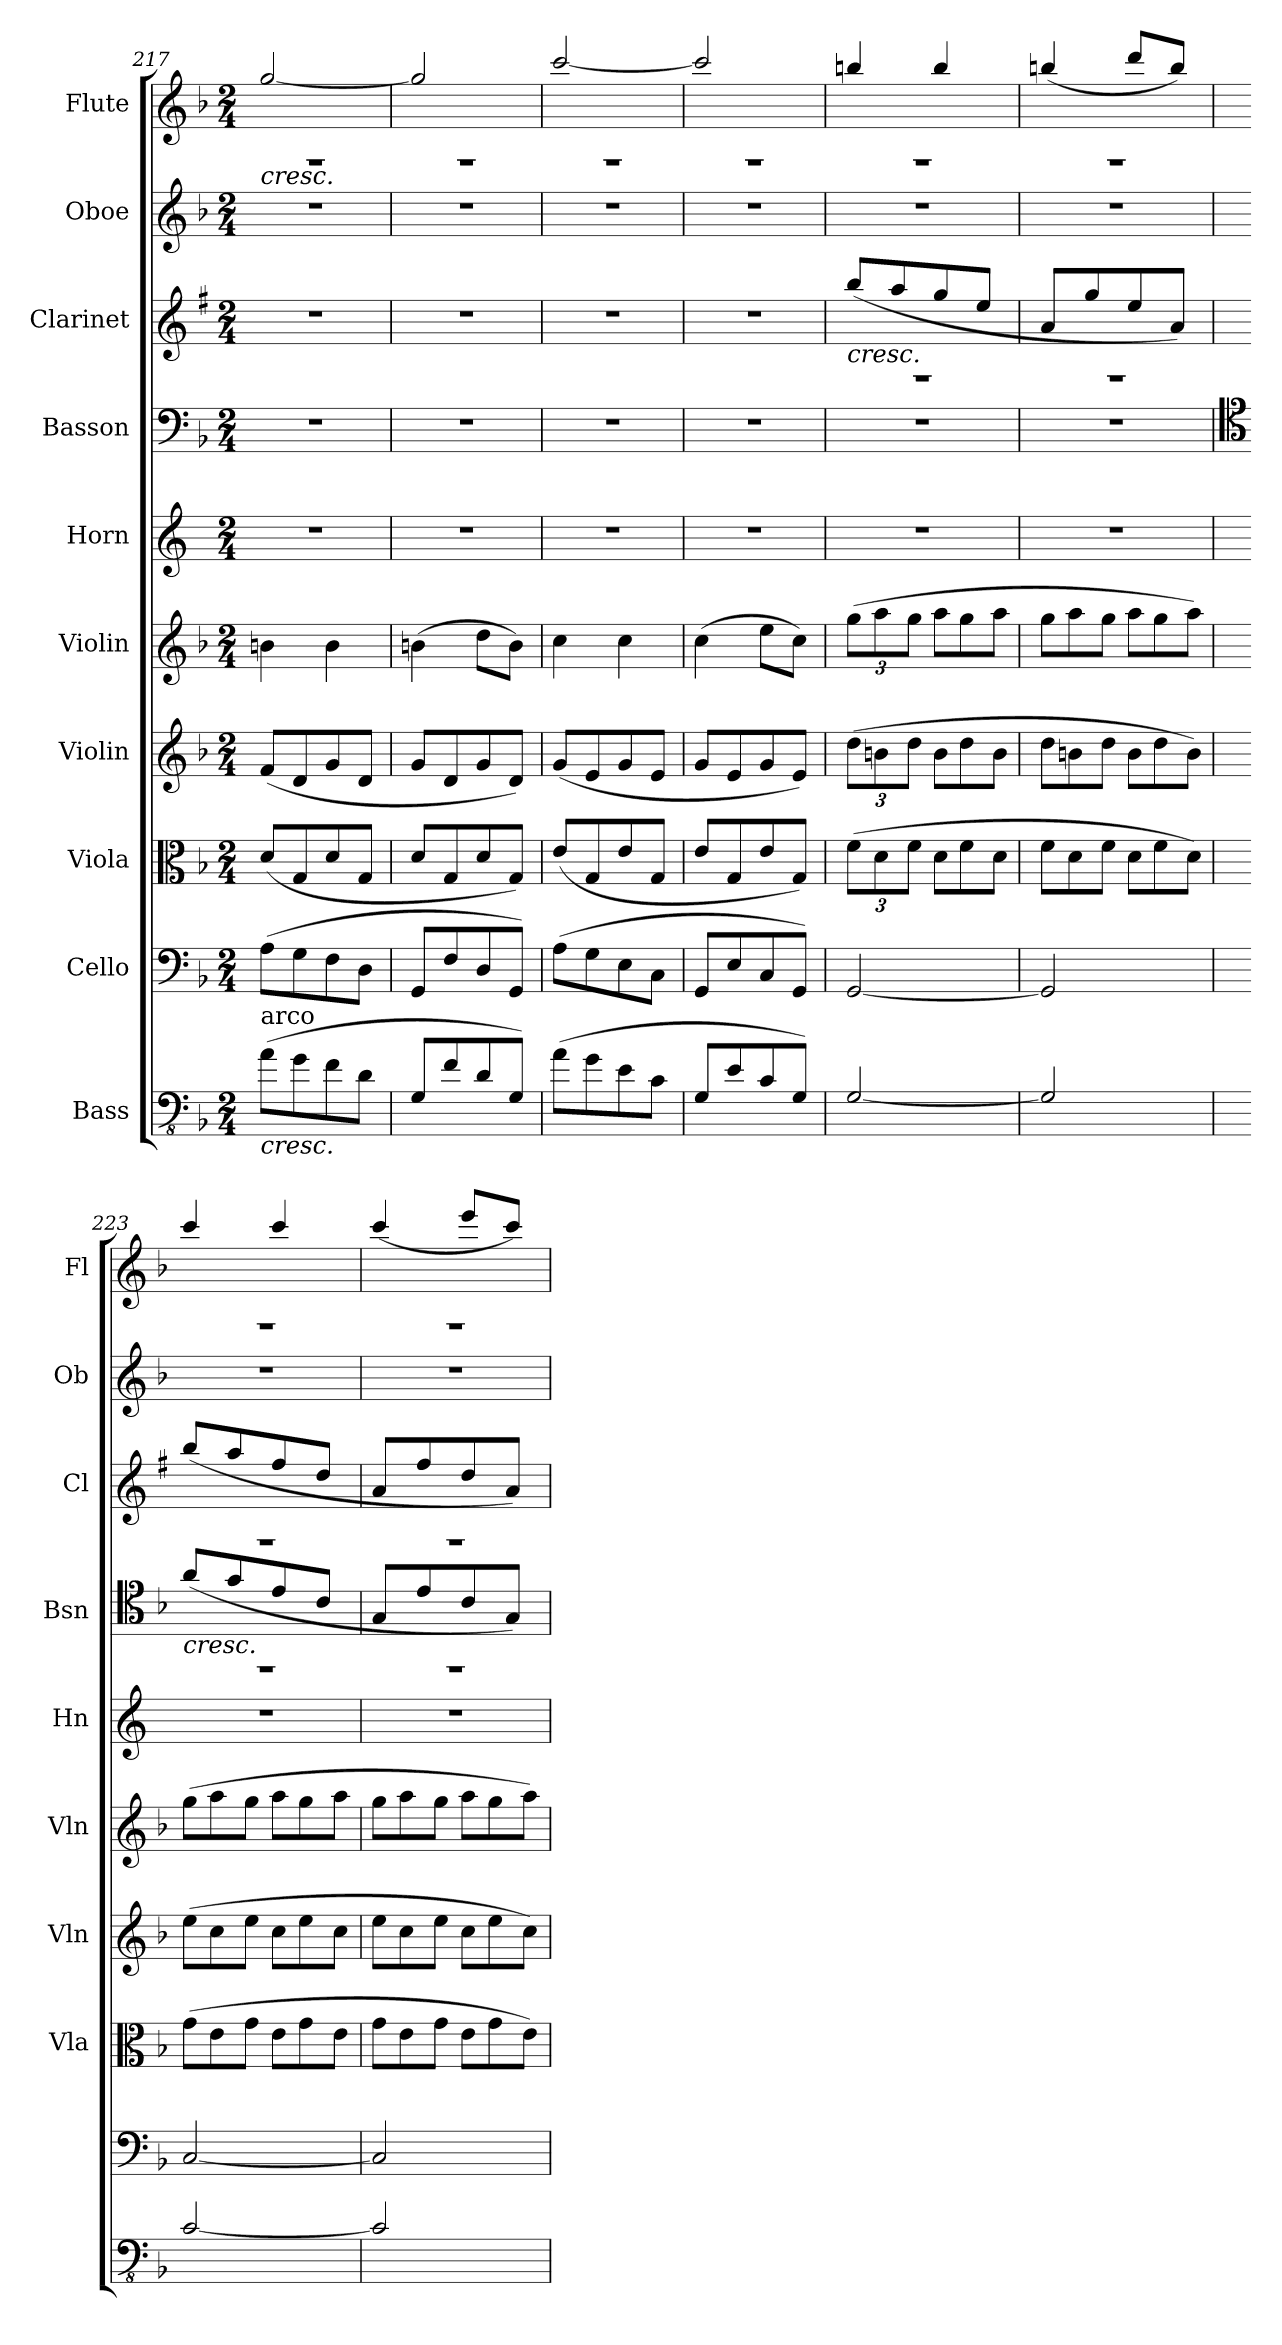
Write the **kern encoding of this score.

**kern	**kern	**kern	**kern	**kern	**kern	**kern	**kern	**kern	**kern
*part10	*part9	*part8	*part7	*part6	*part5	*part4	*part3	*part2	*part1
*staff10	*staff9	*staff8	*staff7	*staff6	*staff5	*staff4	*staff3	*staff2	*staff1
*I"Bass	*I"Cello	*I"Viola	*I"Violin	*I"Violin	*I"Horn	*I"Basson	*I"Clarinet	*I"Oboe	*I"Flute
*	*	*I'Vla	*I'Vln	*I'Vln	*I'Hn	*I'Bsn	*I'Cl	*I'Ob	*I'Fl
*clefFv4	*clefF4	*clefC3	*clefG2	*clefG2	*clefG2	*clefF4	*clefG2	*clefG2	*clefG2
*ITrd7c12	*	*	*	*	*ITrd4c7	*	*ITrd1c2	*	*
*k[b-]	*k[b-]	*k[b-]	*k[b-]	*k[b-]	*k[b-]	*k[b-]	*k[b-]	*k[b-]	*k[b-]
*M2/4	*M2/4	*M2/4	*M2/4	*M2/4	*M2/4	*M2/4	*M2/4	*M2/4	*M2/4
=217	=217	=217	=217	=217	=217	=217	=217	=217	=217
*	*	*	*	*	*	*	*	*	*^
!	!	!	!	!	!	!	!	!	!LO:TX:b:i:t=cresc.	!
!LO:TX:a:t=arco	!	!	!	!	!	!	!	!	!	!
!LO:TX:b:i:t=cresc.	!	!	!	!	!	!	!	!	!	!
(>8AA\L	(>8A\L	(<8d/L	(<8f/L	4bn\	2r	2r	2r	2r	2rF	[2gg/
8GG\	8G\	8G/	8d/	.	.	.	.	.	.	.
8FF\	8F\	8d/	8g/	4b\	.	.	.	.	.	.
8DD\J	8D\J	8G/J	8d/J	.	.	.	.	.	.	.
=218	=218	=218	=218	=218	=218	=218	=218	=218	=218	=218
8GGG/L	8GG/L	8d/L	8g/L	(>4bn\	2r	2r	2r	2r	2rF	2gg/]
8FF/	8F/	8G/	8d/	.	.	.	.	.	.	.
8DD/	8D/	8d/	8g/	8dd\L	.	.	.	.	.	.
8GGG/J)	8GG/J)	8G/J)	8d/J)	8b\J)	.	.	.	.	.	.
!!LO:PB:g=z	!!
=219	=219	=219	=219	=219	=219	=219	=219	=219	=219	=219
(>8AA\L	(>8A\L	(<8e/L	(<8g/L	4cc\	2r	2r	2r	2r	2rF	[2ccc/
8GG\	8G\	8G/	8e/	.	.	.	.	.	.	.
8EE\	8E\	8e/	8g/	4cc\	.	.	.	.	.	.
8CC\J	8C\J	8G/J	8e/J	.	.	.	.	.	.	.
=220	=220	=220	=220	=220	=220	=220	=220	=220	=220	=220
8GGG/L	8GG/L	8e/L	8g/L	(>4cc\	2r	2r	2r	2r	2rF	2ccc/]
8EE/	8E/	8G/	8e/	.	.	.	.	.	.	.
8CC/	8C/	8e/	8g/	8ee\L	.	.	.	.	.	.
8GGG/J)	8GG/J)	8G/J)	8e/J)	8cc\J)	.	.	.	.	.	.
=221	=221	=221	=221	=221	=221	=221	=221	=221	=221	=221
*	*	*Xbrackettup	*Xbrackettup	*Xbrackettup	*	*	*	*	*	*
*	*	*	*	*	*	*	*^	*	*	*
!	!	!	!	!	!	!	!LO:TX:b:i:t=cresc.	!	!	!	!
[2GGG/	[2GG/	(>12f\L	(>12dd\L	(>12gg\L	2r	2r	2rF	(>8aa/L	2r	2rF	4bbn/
.	.	12d\	12bn\	12aa\	.	.	.	.	.	.	.
.	.	.	.	.	.	.	.	8gg/	.	.	.
.	.	12f\J	12dd\J	12gg\J	.	.	.	.	.	.	.
*	*	*Xtuplet	*Xtuplet	*Xtuplet	*	*	*	*	*	*	*
.	.	12d\L	12b\L	12aa\L	.	.	.	8ff/	.	.	4bb/
.	.	12f\	12dd\	12gg\	.	.	.	.	.	.	.
.	.	.	.	.	.	.	.	8dd/J	.	.	.
.	.	12d\J	12b\J	12aa\J	.	.	.	.	.	.	.
=222	=222	=222	=222	=222	=222	=222	=222	=222	=222	=222	=222
2GGG/]	2GG/]	12f\L	12dd\L	12gg\L	2r	2r	2rF	8g/L	2r	2rF	(>4bbn/
.	.	12d\	12bn\	12aa\	.	.	.	.	.	.	.
.	.	.	.	.	.	.	.	8ff/	.	.	.
.	.	12f\J	12dd\J	12gg\J	.	.	.	.	.	.	.
.	.	12d\L	12b\L	12aa\L	.	.	.	8dd/	.	.	8ddd/L
.	.	12f\	12dd\	12gg\	.	.	.	.	.	.	.
.	.	.	.	.	.	.	.	8g/J)	.	.	8bb/J)
.	.	12d\J)	12b\J)	12aa\J)	.	.	.	.	.	.	.
=223	=223	=223	=223	=223	=223	=223	=223	=223	=223	=223	=223
*	*	*	*	*	*	*clefC4	*	*	*	*	*
*	*	*	*	*	*	*^	*	*	*	*	*
!	!	!	!	!	!	!LO:TX:b:i:t=cresc.	!	!	!	!	!	!
[2CC/	[2C/	(>12g\L	(>12ee\L	(>12gg\L	2r	2rEE	(>8a/L	2rF	(>8aa/L	2r	2rF	4ccc/
.	.	12e\	12cc\	12aa\	.	.	.	.	.	.	.	.
.	.	.	.	.	.	.	8g/	.	8gg/	.	.	.
.	.	12g\J	12ee\J	12gg\J	.	.	.	.	.	.	.	.
.	.	12e\L	12cc\L	12aa\L	.	.	8e/	.	8ee/	.	.	4ccc/
.	.	12g\	12ee\	12gg\	.	.	.	.	.	.	.	.
.	.	.	.	.	.	.	8c/J	.	8cc/J	.	.	.
.	.	12e\J	12cc\J	12aa\J	.	.	.	.	.	.	.	.
=224	=224	=224	=224	=224	=224	=224	=224	=224	=224	=224	=224	=224
2CC/]	2C/]	12g\L	12ee\L	12gg\L	2r	2rEE	8G/L	2rF	8g/L	2r	2rF	(>4ccc/
.	.	12e\	12cc\	12aa\	.	.	.	.	.	.	.	.
.	.	.	.	.	.	.	8e/	.	8ee/	.	.	.
.	.	12g\J	12ee\J	12gg\J	.	.	.	.	.	.	.	.
.	.	12e\L	12cc\L	12aa\L	.	.	8c/	.	8cc/	.	.	8eee/L
.	.	12g\	12ee\	12gg\	.	.	.	.	.	.	.	.
.	.	.	.	.	.	.	8G/J)	.	8g/J)	.	.	8ccc/J)
.	.	12e\J)	12cc\J)	12aa\J)	.	.	.	.	.	.	.	.
*	*	*	*	*	*	*v	*v	*	*	*	*v	*v
*	*	*	*	*	*	*	*v	*v	*	*
=	=	=	=	=	=	=	=	=	=
*-	*-	*-	*-	*-	*-	*-	*-	*-	*-
